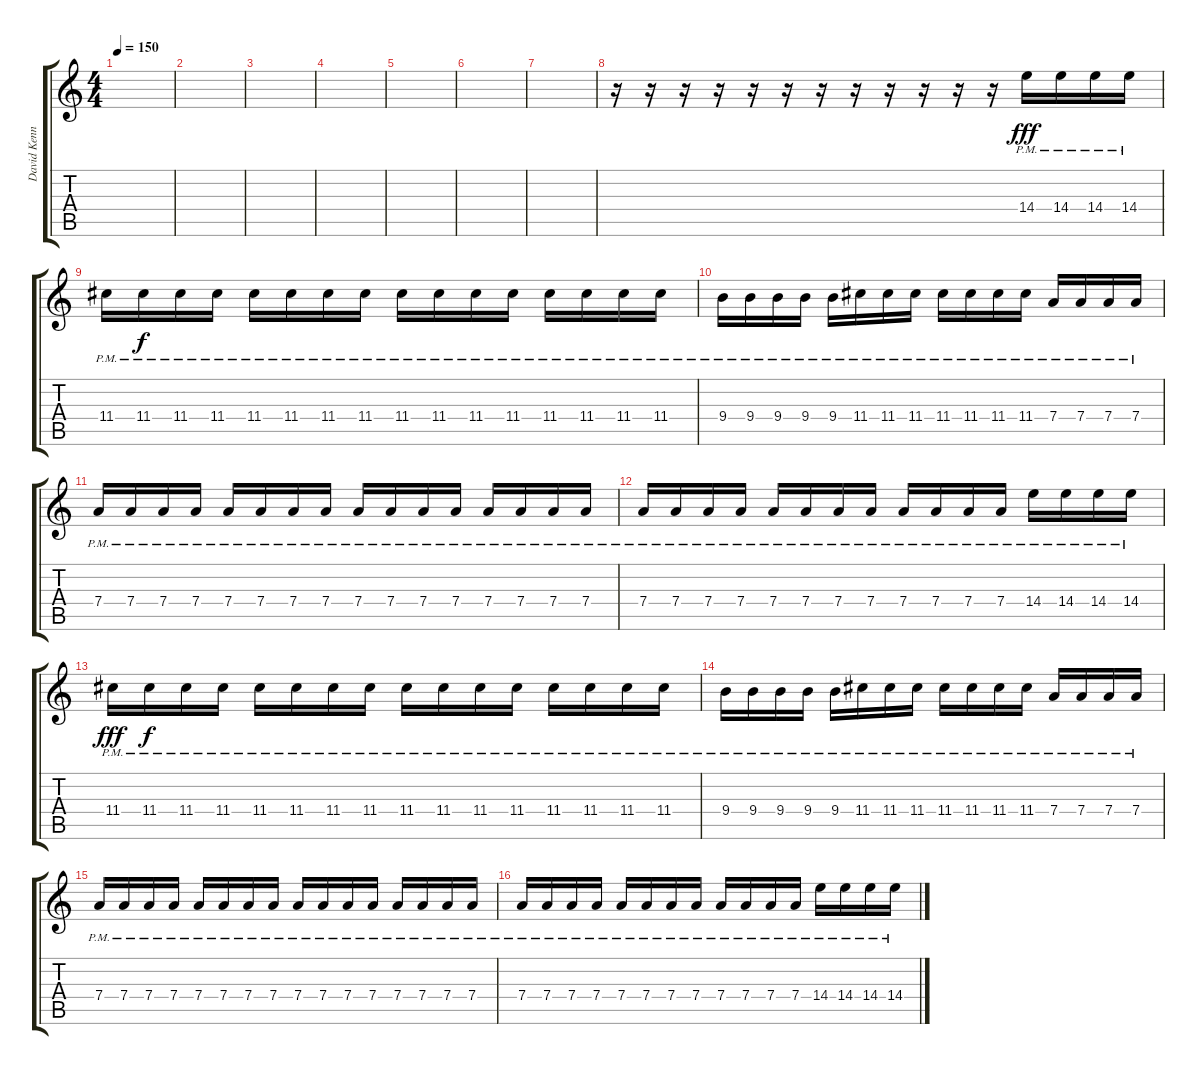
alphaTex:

\track ("David Kennedy, guitar" "David Kenn") {instrument overdrivenguitar}
\staff {score tabs}
\tuning (E4 B3 G3 D3 A2 E2) {hide}
\ts (4 4)
\tempo 150
\clef g2
\ks c
|
|
|
|
|
|
|
r.16 r.16 r.16 r.16 r.16 r.16 r.16 r.16 r.16 r.16 r.16 r.16 14.4{pm}.16{dy fff} 14.4{pm}.16 14.4{pm}.16 14.4{pm}.16 |
11.4{pm}.16 11.4{pm}.16{dy f} 11.4{pm}.16 11.4{pm}.16 11.4{pm}.16 11.4{pm}.16 11.4{pm}.16 11.4{pm}.16 11.4{pm}.16 11.4{pm}.16 11.4{pm}.16 11.4{pm}.16 11.4{pm}.16 11.4{pm}.16 11.4{pm}.16 11.4{pm}.16 |
9.4{pm}.16 9.4{pm}.16 9.4{pm}.16 9.4{pm}.16 9.4{pm}.16 11.4{pm}.16 11.4{pm}.16 11.4{pm}.16 11.4{pm}.16 11.4{pm}.16 11.4{pm}.16 11.4{pm}.16 7.4{pm}.16 7.4{pm}.16 7.4{pm}.16 7.4{pm}.16 |
7.4{pm}.16 7.4{pm}.16 7.4{pm}.16 7.4{pm}.16 7.4{pm}.16 7.4{pm}.16 7.4{pm}.16 7.4{pm}.16 7.4{pm}.16 7.4{pm}.16 7.4{pm}.16 7.4{pm}.16 7.4{pm}.16 7.4{pm}.16 7.4{pm}.16 7.4{pm}.16 |
7.4{pm}.16 7.4{pm}.16 7.4{pm}.16 7.4{pm}.16 7.4{pm}.16 7.4{pm}.16 7.4{pm}.16 7.4{pm}.16 7.4{pm}.16 7.4{pm}.16 7.4{pm}.16 7.4{pm}.16 14.4{pm}.16 14.4{pm}.16 14.4{pm}.16 14.4{pm}.16 |
11.4{pm}.16{dy fff} 11.4{pm}.16{dy f} 11.4{pm}.16 11.4{pm}.16 11.4{pm}.16 11.4{pm}.16 11.4{pm}.16 11.4{pm}.16 11.4{pm}.16 11.4{pm}.16 11.4{pm}.16 11.4{pm}.16 11.4{pm}.16 11.4{pm}.16 11.4{pm}.16 11.4{pm}.16 |
9.4{pm}.16 9.4{pm}.16 9.4{pm}.16 9.4{pm}.16 9.4{pm}.16 11.4{pm}.16 11.4{pm}.16 11.4{pm}.16 11.4{pm}.16 11.4{pm}.16 11.4{pm}.16 11.4{pm}.16 7.4{pm}.16 7.4{pm}.16 7.4{pm}.16 7.4{pm}.16 |
7.4{pm}.16 7.4{pm}.16 7.4{pm}.16 7.4{pm}.16 7.4{pm}.16 7.4{pm}.16 7.4{pm}.16 7.4{pm}.16 7.4{pm}.16 7.4{pm}.16 7.4{pm}.16 7.4{pm}.16 7.4{pm}.16 7.4{pm}.16 7.4{pm}.16 7.4{pm}.16 |
7.4{pm}.16 7.4{pm}.16 7.4{pm}.16 7.4{pm}.16 7.4{pm}.16 7.4{pm}.16 7.4{pm}.16 7.4{pm}.16 7.4{pm}.16 7.4{pm}.16 7.4{pm}.16 7.4{pm}.16 14.4{pm}.16 14.4{pm}.16 14.4{pm}.16 14.4{pm}.16
